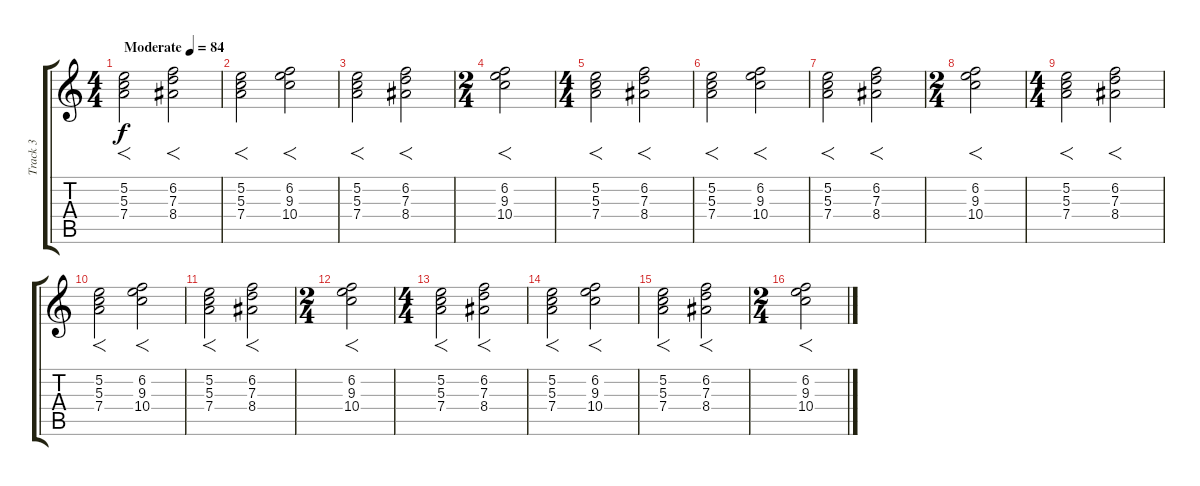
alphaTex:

\track ("Track 3" "Track 3") {instrument overdrivenguitar}
\staff {score tabs}
\tuning (E4 B3 G3 D3 A2 E2) {hide}
\ts (4 4)
\tempo (84 "Moderate")
\clef g2
\ks c
(5.2 5.3 7.4).2{f dy f instrument overdrivenguitar} (6.2 7.3 8.4).2{f} |
(5.2 5.3 7.4).2{f} (6.2 9.3 10.4).2{f} |
(5.2 5.3 7.4).2{f} (6.2 7.3 8.4).2{f} |
\ts (2 4)
(6.2 9.3 10.4).2{f} |
\ts (4 4)
(5.2 5.3 7.4).2{f} (6.2 7.3 8.4).2{f} |
(5.2 5.3 7.4).2{f} (6.2 9.3 10.4).2{f} |
(5.2 5.3 7.4).2{f} (6.2 7.3 8.4).2{f} |
\ts (2 4)
(6.2 9.3 10.4).2{f} |
\ts (4 4)
(5.2 5.3 7.4).2{f} (6.2 7.3 8.4).2{f} |
(5.2 5.3 7.4).2{f} (6.2 9.3 10.4).2{f} |
(5.2 5.3 7.4).2{f} (6.2 7.3 8.4).2{f} |
\ts (2 4)
(6.2 9.3 10.4).2{f} |
\ts (4 4)
(5.2 5.3 7.4).2{f} (6.2 7.3 8.4).2{f} |
(5.2 5.3 7.4).2{f} (6.2 9.3 10.4).2{f} |
(5.2 5.3 7.4).2{f} (6.2 7.3 8.4).2{f} |
\ts (2 4)
(6.2 9.3 10.4).2{f}
